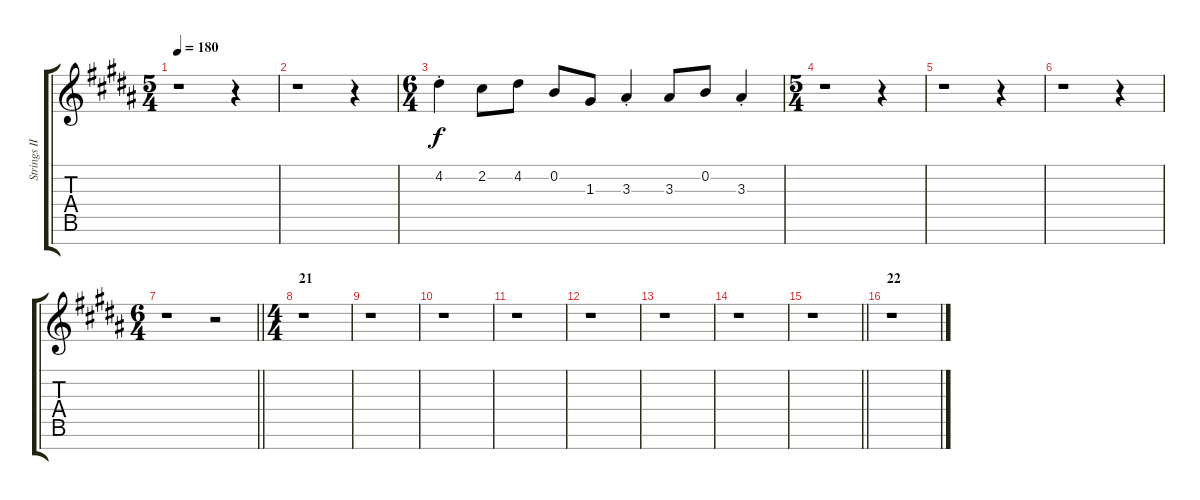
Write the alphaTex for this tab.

\track ("Strings II" "Strings II") {instrument stringensemble1}
\staff {score tabs}
\tuning (E5 B4 G4 D4 A3 E3 B2) {hide}
\ts (5 4)
\tempo 180
\clef g2
\ks b
r.1{dy f} r.4 |
r.1 r.4 |
\ts (6 4)
4.2{st}.4 2.2.8 4.2.8 0.2.8 1.3.8 3.3{st}.4 3.3.8 0.2.8 3.3{st}.4 |
\ts (5 4)
r.1 r.4 |
r.1 r.4 |
r.1 r.4 |
\ts (6 4)
\barLineRight lightlight
r.1 r.2 |
\ts (4 4)
\section ("" "21")
r.1 |
r.1 |
r.1 |
r.1 |
r.1 |
r.1 |
r.1 |
\barLineRight lightlight
r.1 |
\section ("" "22")
r.1
